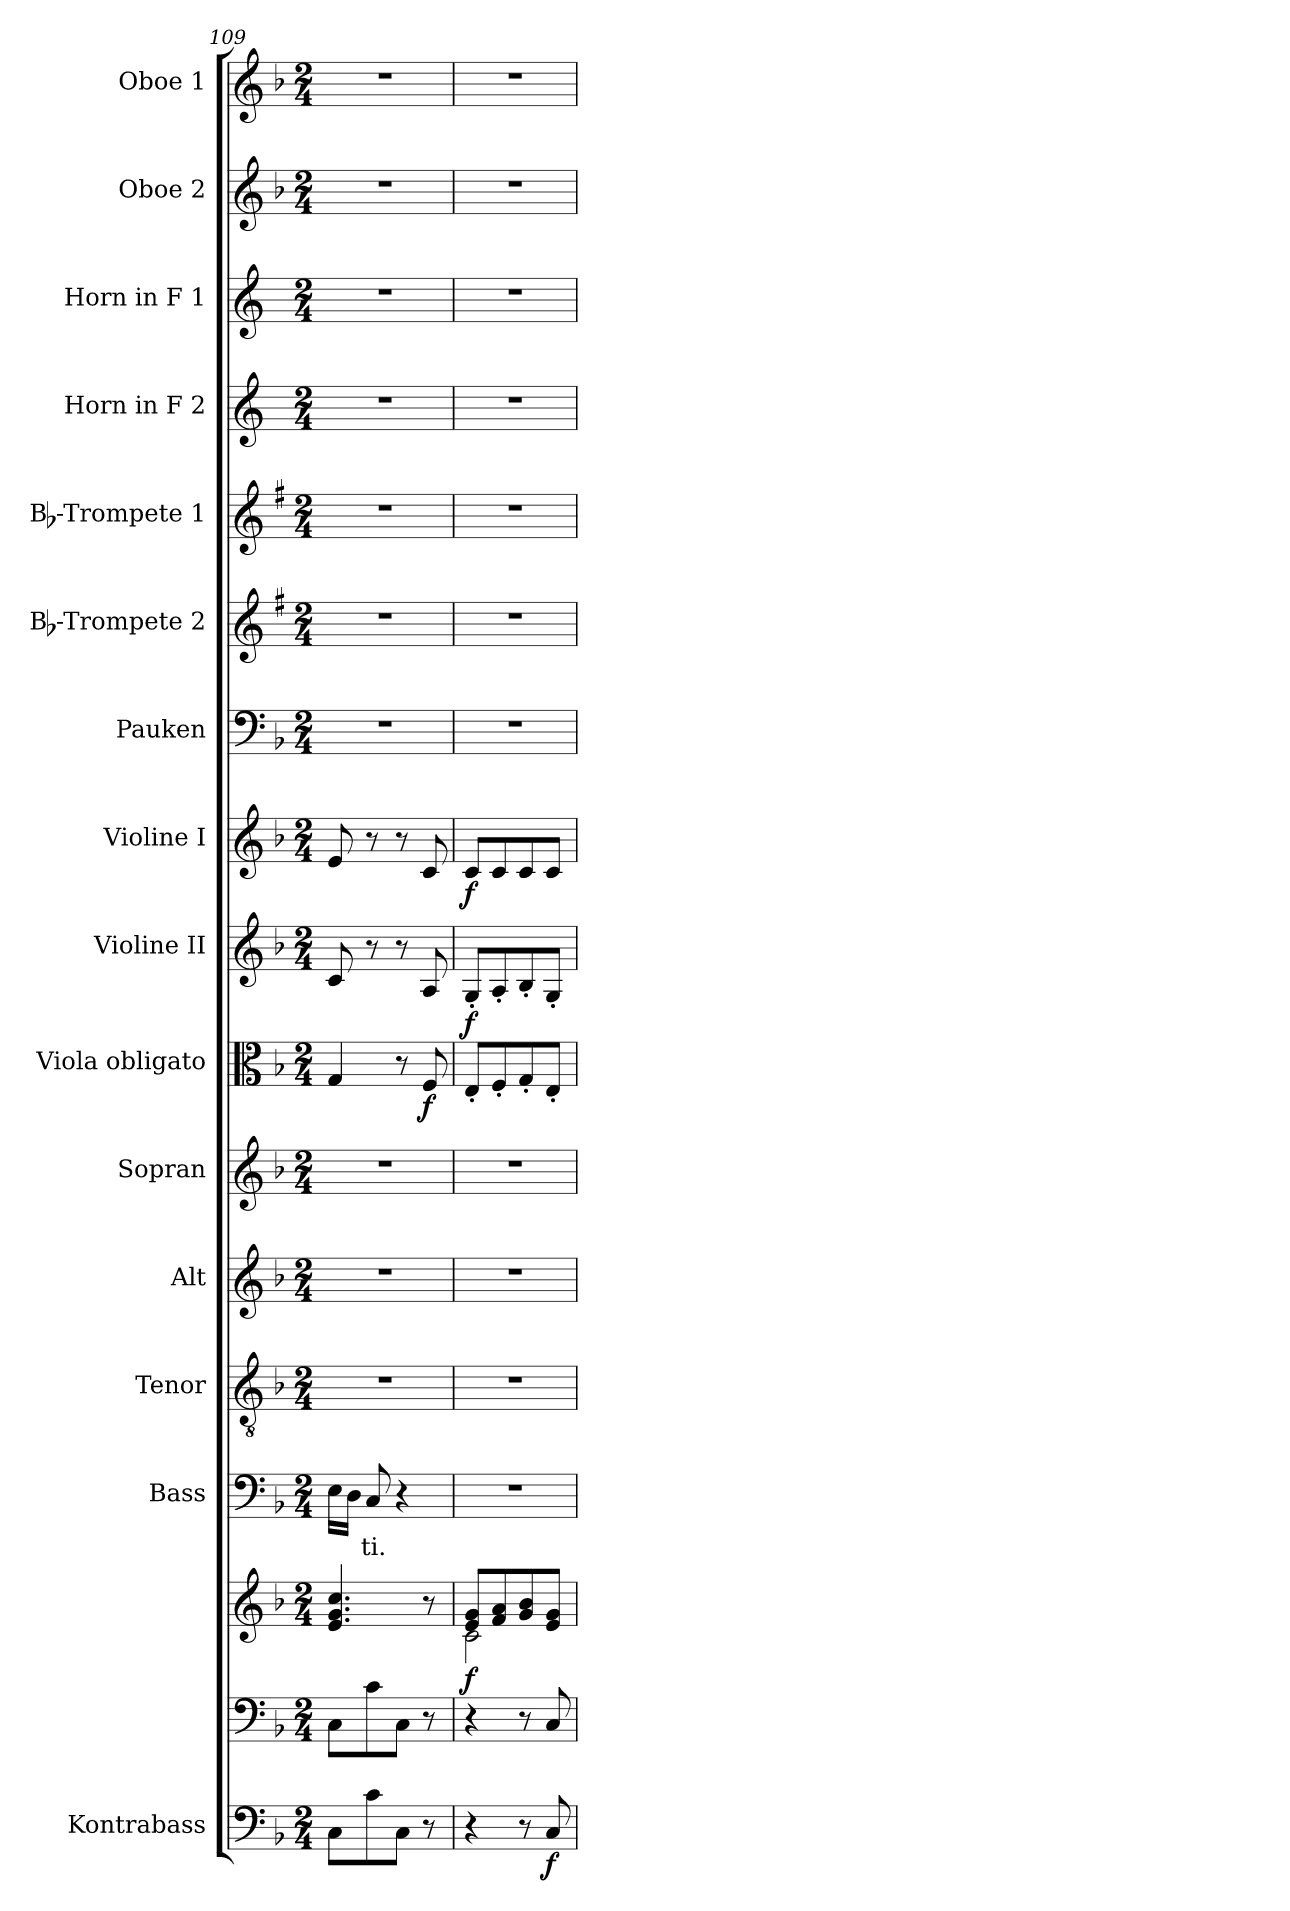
**kern	**dynam	**kern	**kern	**dynam	**kern	**text	**kern	**kern	**kern	**kern	**dynam	**kern	**dynam	**kern	**dynam	**kern	**kern	**kern	**kern	**kern	**kern	**kern
*part16	*part16	*part15	*part15	*part15	*part14	*part14	*part13	*part12	*part11	*part10	*part10	*part9	*part9	*part8	*part8	*part7	*part6	*part5	*part4	*part3	*part2	*part1
*staff17	*staff17	*staff16	*staff15	*staff15/16	*staff14	*staff14	*staff13	*staff12	*staff11	*staff10	*staff10	*staff9	*staff9	*staff8	*staff8	*staff7	*staff6	*staff5	*staff4	*staff3	*staff2	*staff1
*I"Kontrabass	*	*	*	*	*I"Bass	*	*I"Tenor	*I"Alt	*I"Sopran	*I"Viola obligato	*	*I"Violine II	*	*I"Violine I	*	*I"Pauken	*I"Bb-Trompete 2	*I"Bb-Trompete 1	*I"Horn in F 2	*I"Horn in F 1	*I"Oboe 2	*I"Oboe 1
*I'Kb.	*	*	*	*	*I'B.	*	*I'T.	*I'A.	*I'S.	*I'Vla.	*	*I'Vl. II	*	*I'Vl. I	*	*I'Pk.	*I'Bb Trp. 2	*I'Bb Trp. 1	*	*	*I'Ob. 2	*I'Ob. 1
!!LO:PB:g=z
*clefF4	*	*clefF4	*clefG2	*	*clefF4	*	*clefGv2	*clefG2	*clefG2	*clefC3	*	*clefG2	*	*clefG2	*	*clefF4	*clefG2	*clefG2	*clefG2	*clefG2	*clefG2	*clefG2
*ITrd7c12	*	*	*	*	*	*	*	*	*	*	*	*	*	*	*	*	*ITrd1c2	*ITrd1c2	*ITrd4c7	*ITrd4c7	*	*
*k[b-]	*	*k[b-]	*k[b-]	*	*k[b-]	*	*k[b-]	*k[b-]	*k[b-]	*k[b-]	*	*k[b-]	*	*k[b-]	*	*k[b-]	*k[b-]	*k[b-]	*k[b-]	*k[b-]	*k[b-]	*k[b-]
*F:	*	*F:	*F:	*	*F:	*	*F:	*F:	*F:	*F:	*	*F:	*	*F:	*	*F:	*F:	*F:	*F:	*F:	*F:	*F:
*M2/4	*	*M2/4	*M2/4	*	*M2/4	*	*M2/4	*M2/4	*M2/4	*M2/4	*	*M2/4	*	*M2/4	*	*M2/4	*M2/4	*M2/4	*M2/4	*M2/4	*M2/4	*M2/4
=109	=109	=109	=109	=109	=109	=109	=109	=109	=109	=109	=109	=109	=109	=109	=109	=109	=109	=109	=109	=109	=109	=109
8CC\L	.	8C\L	4.e/ 4.g/ 4.cc/	.	16E\LL	.	2r	2r	2r	4G/	.	8c/	.	8e/	.	2r	2r	2r	2r	2r	2r	2r
.	.	.	.	.	16D\JJ	.	.	.	.	.	.	.	.	.	.	.	.	.	.	.	.	.
!	!	!	!	!	!	!LO:LY:b	!	!	!	!	!	!	!	!	!	!	!	!	!	!	!	!
8C\	.	8c\	.	.	8C/	-ti.	.	.	.	.	.	8r	.	8r	.	.	.	.	.	.	.	.
8CC\J	.	8C\J	.	.	4r	.	.	.	.	8r	.	8r	.	8r	.	.	.	.	.	.	.	.
!	!	!	!	!	!	!	!	!	!	!	!LO:DY:b	!	!	!	!	!	!	!	!	!	!	!
8r	.	8r	8r	.	.	.	.	.	.	8F/	f	8A/	.	8c/	.	.	.	.	.	.	.	.
=110	=110	=110	=110	=110	=110	=110	=110	=110	=110	=110	=110	=110	=110	=110	=110	=110	=110	=110	=110	=110	=110	=110
*	*	*	*^	*	*	*	*	*	*	*	*	*	*	*	*	*	*	*	*	*	*	*
!	!	!	!	!	!LO:DY:b	!	!	!	!	!	!	!	!	!LO:DY:b	!	!LO:DY:b	!	!	!	!	!	!	!
4r	.	4r	8e/ 8g/L	2c\	f	2r	.	2r	2r	2r	8E'</L	.	8G'</L	f	8c/L	f	2r	2r	2r	2r	2r	2r	2r
.	.	.	8f/ 8a/	.	.	.	.	.	.	.	8F'</	.	8A'</	.	8c/	.	.	.	.	.	.	.	.
8r	.	8r	8g/ 8b-/	.	.	.	.	.	.	.	8G'</	.	8B-'</	.	8c/	.	.	.	.	.	.	.	.
!	!LO:DY:b	!	!	!	!	!	!	!	!	!	!	!	!	!	!	!	!	!	!	!	!	!	!
8CC/	f	8C/	8e/ 8g/J	.	.	.	.	.	.	.	8E'</J	.	8G'</J	.	8c/J	.	.	.	.	.	.	.	.
*	*	*	*v	*v	*	*	*	*	*	*	*	*	*	*	*	*	*	*	*	*	*	*	*
=	=	=	=	=	=	=	=	=	=	=	=	=	=	=	=	=	=	=	=	=	=	=
*-	*-	*-	*-	*-	*-	*-	*-	*-	*-	*-	*-	*-	*-	*-	*-	*-	*-	*-	*-	*-	*-	*-
